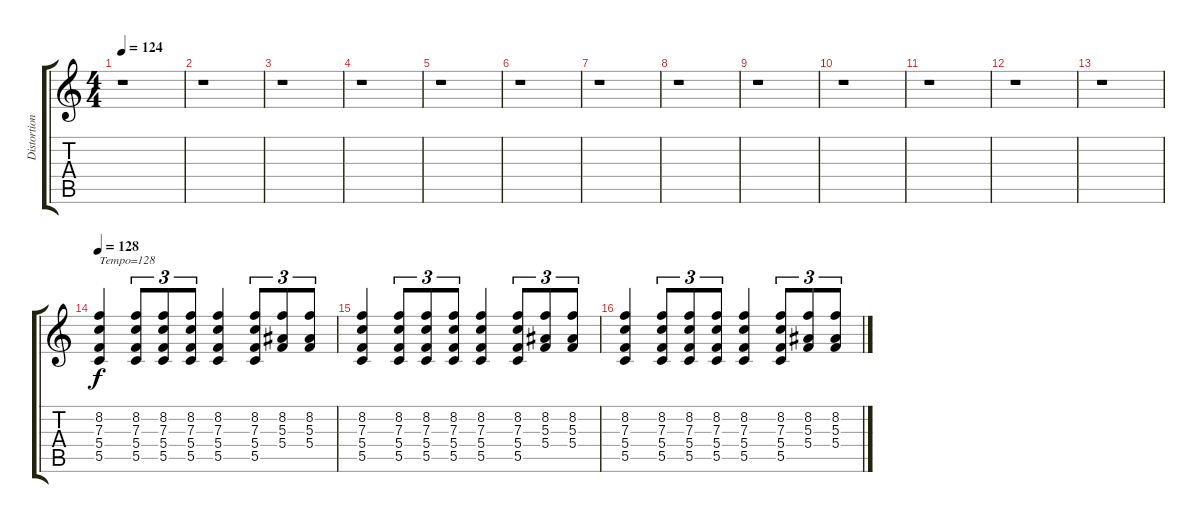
\track ("Distortion Guitar 1" "Distortion") {instrument distortionguitar}
\staff {score tabs}
\tuning (D4 A3 F3 C3 G2 D2) {hide}
\ts (4 4)
\tempo 124
\clef g2
\ks c
r.1{dy f} |
r.1 |
r.1 |
r.1 |
r.1 |
r.1 |
r.1 |
r.1 |
r.1 |
r.1 |
r.1 |
r.1 |
r.1 |
\tempo 130
\tempo 128
(8.2 7.3 5.4 5.5).4{txt "Tempo=128"} (8.2 7.3 5.4 5.5).8{tu (3 2)} (8.2 7.3 5.4 5.5).8{tu (3 2)} (8.2 7.3 5.4 5.5).8{tu (3 2)} (8.2 7.3 5.4 5.5).4 (8.2 7.3 5.4 5.5).8{tu (3 2)} (8.2 5.3 5.4).8{tu (3 2)} (8.2 5.3 5.4).8{tu (3 2)} |
(8.2 7.3 5.4 5.5).4 (8.2 7.3 5.4 5.5).8{tu (3 2)} (8.2 7.3 5.4 5.5).8{tu (3 2)} (8.2 7.3 5.4 5.5).8{tu (3 2)} (8.2 7.3 5.4 5.5).4 (8.2 7.3 5.4 5.5).8{tu (3 2)} (8.2 5.3 5.4).8{tu (3 2)} (8.2 5.3 5.4).8{tu (3 2)} |
(8.2 7.3 5.4 5.5).4 (8.2 7.3 5.4 5.5).8{tu (3 2)} (8.2 7.3 5.4 5.5).8{tu (3 2)} (8.2 7.3 5.4 5.5).8{tu (3 2)} (8.2 7.3 5.4 5.5).4 (8.2 7.3 5.4 5.5).8{tu (3 2)} (8.2 5.3 5.4).8{tu (3 2)} (8.2 5.3 5.4).8{tu (3 2)}
